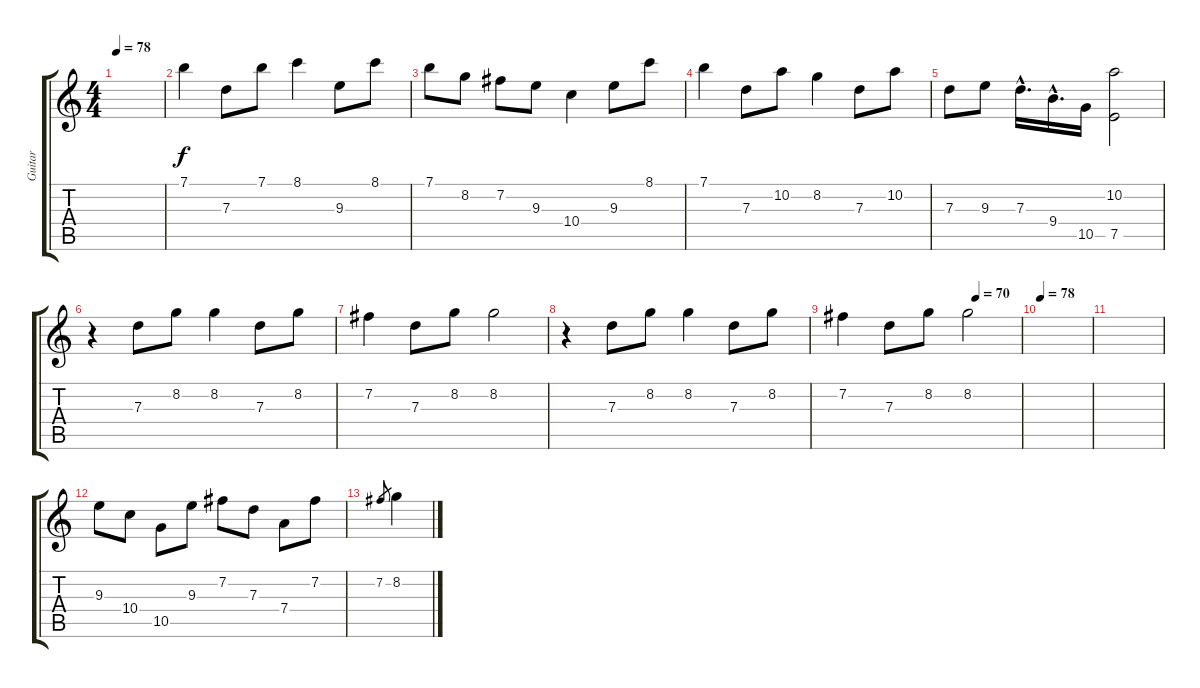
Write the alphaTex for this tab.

\track ("Guitar" "Guitar") {instrument electricguitarjazz}
\staff {score tabs}
\tuning (E4 B3 G3 D3 A2 E2) {hide}
\ts (4 4)
\tempo 78
\clef g2
\ks c
|
7.1.4 7.3.8 7.1.8 8.1.4 9.3.8 8.1.8 |
7.1.8 8.2.8 7.2.8 9.3.8 10.4.4 9.3.8 8.1.8 |
7.1.4 7.3.8 10.2.8 8.2.4 7.3.8 10.2.8 |
7.3.8 9.3.8 7.3{hac}.16{d} 9.4{hac}.16{d} 10.5.16 (10.2 7.5).2 |
r.4 7.3.8 8.2.8 8.2.4 7.3.8 8.2.8 |
7.2.4 7.3.8 8.2.8 8.2.2 |
r.4 7.3.8 8.2.8 8.2.4 7.3.8 8.2.8 |
\tempo (70 0.75)
7.2.4 7.3.8 8.2.8 8.2.2 |
\tempo 78
|
|
9.3.8 10.4.8 10.5.8 9.3.8 7.2.8 7.3.8 7.4.8 7.2.8 |
7.2.8{gr} 8.2.4
